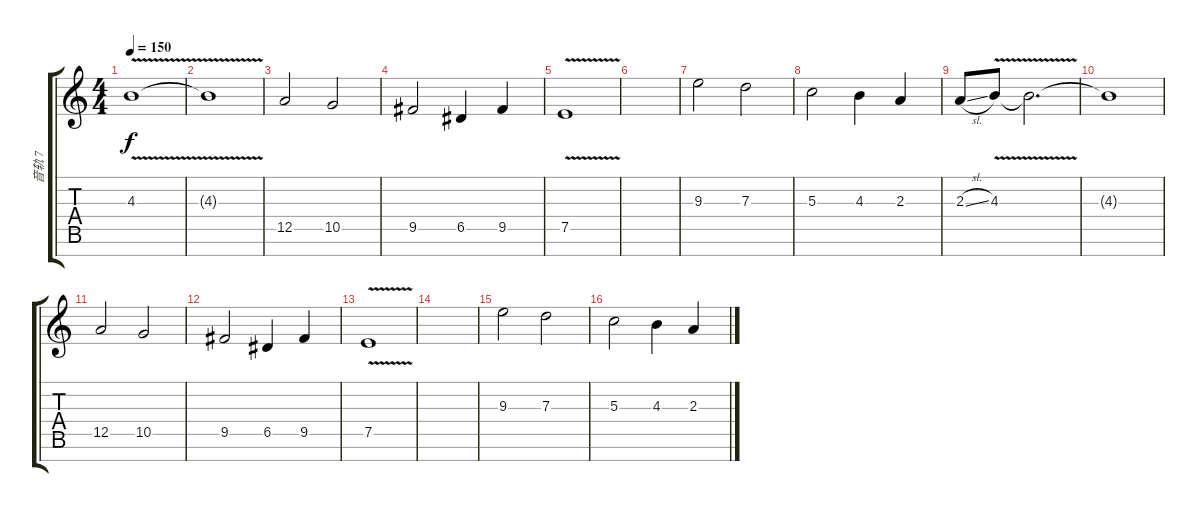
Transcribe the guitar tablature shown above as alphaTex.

\track ("音轨 7" "音轨 7") {instrument distortionguitar}
\staff {score tabs}
\tuning (E4 B3 G3 D3 A2 E2 B1) {hide}
\ts (4 4)
\tempo 150
\clef g2
\ks c
4.3{v}.1{dy f} |
4.3{t}.1 |
12.5.2 10.5.2 |
9.5.2 6.5.4 9.5.4 |
7.5{v}.1 |
|
9.3.2 7.3.2 |
5.3.2 4.3.4 2.3.4 |
2.3{sl}.8 4.3{v}.8 4.3{t}.2{d} |
4.3{t}.1 |
12.5.2 10.5.2 |
9.5.2 6.5.4 9.5.4 |
7.5{v}.1 |
|
9.3.2 7.3.2 |
5.3.2 4.3.4 2.3.4
